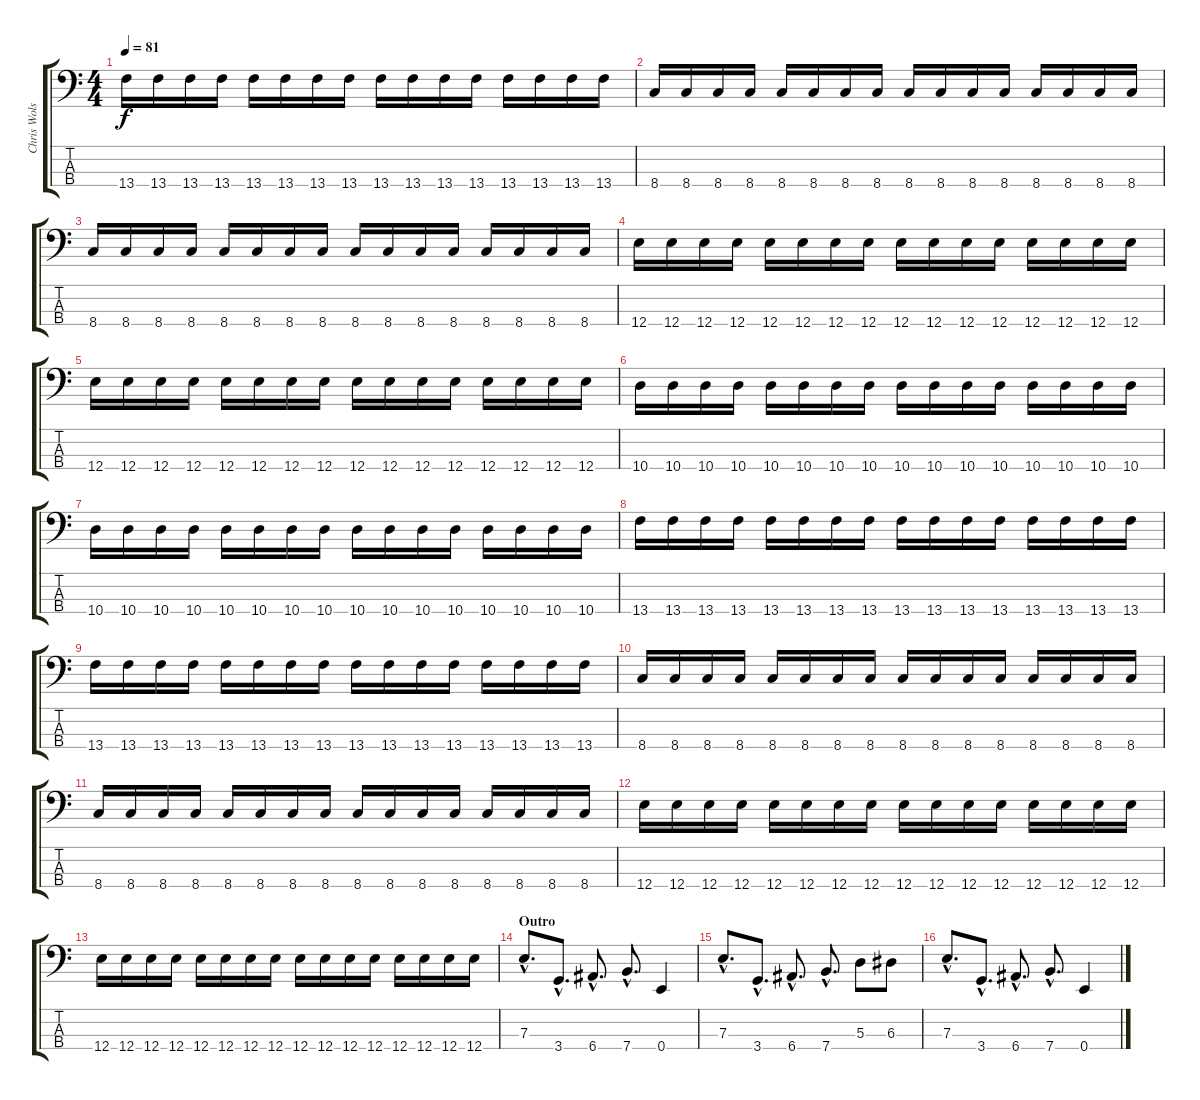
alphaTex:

\track ("Chris Wolstenholme" "Chris Wols") {instrument electricbassfinger}
\staff {score tabs}
\tuning (G2 D2 A1 E1) {hide}
\ts (4 4)
\tempo 81
\clef f4
\ks c
13.4.16{dy f} 13.4.16 13.4.16 13.4.16 13.4.16 13.4.16 13.4.16 13.4.16 13.4.16 13.4.16 13.4.16 13.4.16 13.4.16 13.4.16 13.4.16 13.4.16 |
8.4.16 8.4.16 8.4.16 8.4.16 8.4.16 8.4.16 8.4.16 8.4.16 8.4.16 8.4.16 8.4.16 8.4.16 8.4.16 8.4.16 8.4.16 8.4.16 |
8.4.16 8.4.16 8.4.16 8.4.16 8.4.16 8.4.16 8.4.16 8.4.16 8.4.16 8.4.16 8.4.16 8.4.16 8.4.16 8.4.16 8.4.16 8.4.16 |
12.4.16 12.4.16 12.4.16 12.4.16 12.4.16 12.4.16 12.4.16 12.4.16 12.4.16 12.4.16 12.4.16 12.4.16 12.4.16 12.4.16 12.4.16 12.4.16 |
12.4.16 12.4.16 12.4.16 12.4.16 12.4.16 12.4.16 12.4.16 12.4.16 12.4.16 12.4.16 12.4.16 12.4.16 12.4.16 12.4.16 12.4.16 12.4.16 |
10.4.16{instrument electricbassfinger} 10.4.16 10.4.16 10.4.16 10.4.16 10.4.16 10.4.16 10.4.16 10.4.16 10.4.16 10.4.16 10.4.16 10.4.16 10.4.16 10.4.16 10.4.16 |
10.4.16 10.4.16 10.4.16 10.4.16 10.4.16 10.4.16 10.4.16 10.4.16 10.4.16 10.4.16 10.4.16 10.4.16 10.4.16 10.4.16 10.4.16 10.4.16 |
13.4.16 13.4.16 13.4.16 13.4.16 13.4.16 13.4.16 13.4.16 13.4.16 13.4.16 13.4.16 13.4.16 13.4.16 13.4.16 13.4.16 13.4.16 13.4.16 |
13.4.16 13.4.16 13.4.16 13.4.16 13.4.16 13.4.16 13.4.16 13.4.16 13.4.16 13.4.16 13.4.16 13.4.16 13.4.16 13.4.16 13.4.16 13.4.16 |
8.4.16 8.4.16 8.4.16 8.4.16 8.4.16 8.4.16 8.4.16 8.4.16 8.4.16 8.4.16 8.4.16 8.4.16 8.4.16 8.4.16 8.4.16 8.4.16 |
8.4.16 8.4.16 8.4.16 8.4.16 8.4.16 8.4.16 8.4.16 8.4.16 8.4.16 8.4.16 8.4.16 8.4.16 8.4.16 8.4.16 8.4.16 8.4.16 |
12.4.16 12.4.16 12.4.16 12.4.16 12.4.16 12.4.16 12.4.16 12.4.16 12.4.16 12.4.16 12.4.16 12.4.16 12.4.16 12.4.16 12.4.16 12.4.16 |
12.4.16 12.4.16 12.4.16 12.4.16 12.4.16 12.4.16 12.4.16 12.4.16 12.4.16 12.4.16 12.4.16 12.4.16 12.4.16 12.4.16 12.4.16 12.4.16 |
\section ("" "Outro")
7.3{hac}.8{d instrument lead8bassandlead} 3.4{hac}.8{d} 6.4{hac}.8{d} 7.4{hac}.8{d} 0.4.4 |
7.3{hac}.8{d} 3.4{hac}.8{d} 6.4{hac}.8{d} 7.4{hac}.8{d} 5.3.8 6.3.8 |
7.3{hac}.8{d instrument lead8bassandlead} 3.4{hac}.8{d} 6.4{hac}.8{d} 7.4{hac}.8{d} 0.4.4
